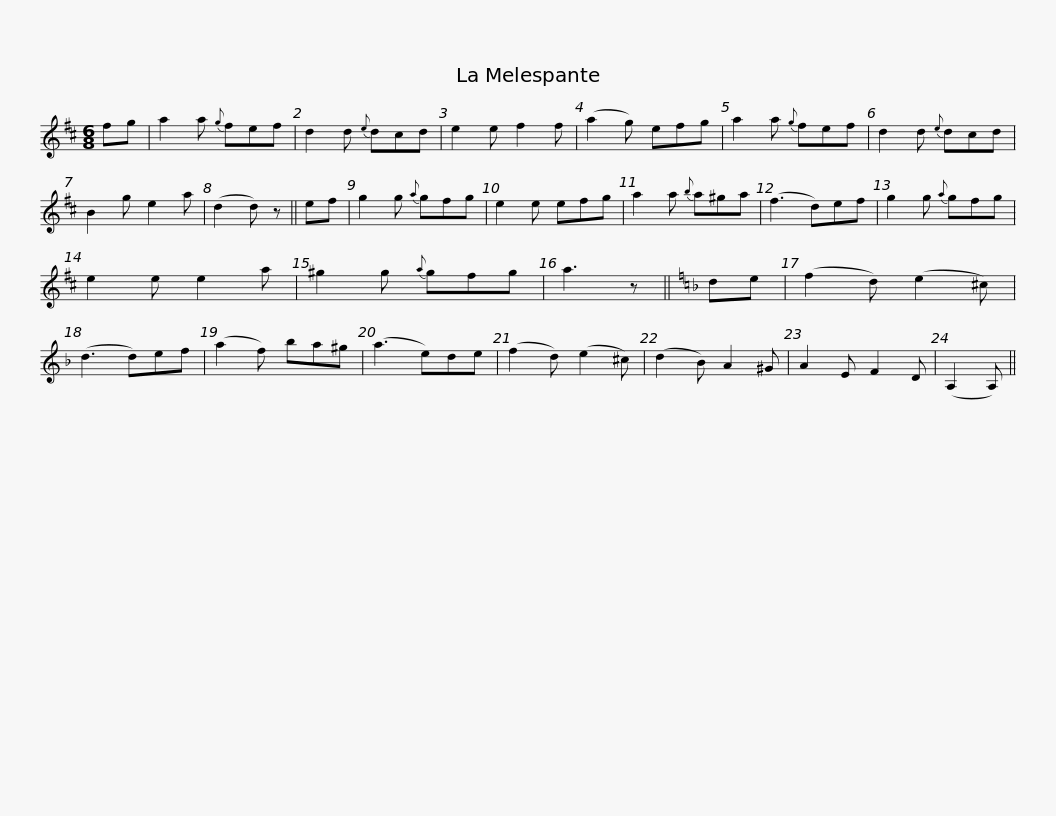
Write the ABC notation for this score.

X:1
L:1/8
M:6/8
I:linebreak $
K:D
V:1 treble
V:1
 fg | a2 a{g} fef | d2 d{e} dcd | e2 e f2 f | (a2 g) efg | %5
 a2 a{g} fef | d2 d{e} dcd | B2 g e2 a |$ (d2 d) z || ef | %10
 g2 g{a} gfg | e2 e efg | a2 a{b} a^ga | (f3 d)ef | g2 g{a} gfg | %15
 e2 e e2 a |$ ^g2 g{a} gfg | a3 z ||[K:Dmin] de | (f2 d) (e2 ^c) | %20
 (d3 d)ef | (a2 f) ba^g | (a3 e)de | (f2 d) (e2 ^c) | (d2 B) A2 ^G |$ %25
 A2 E F2 D | (A,2 A,) || %27
